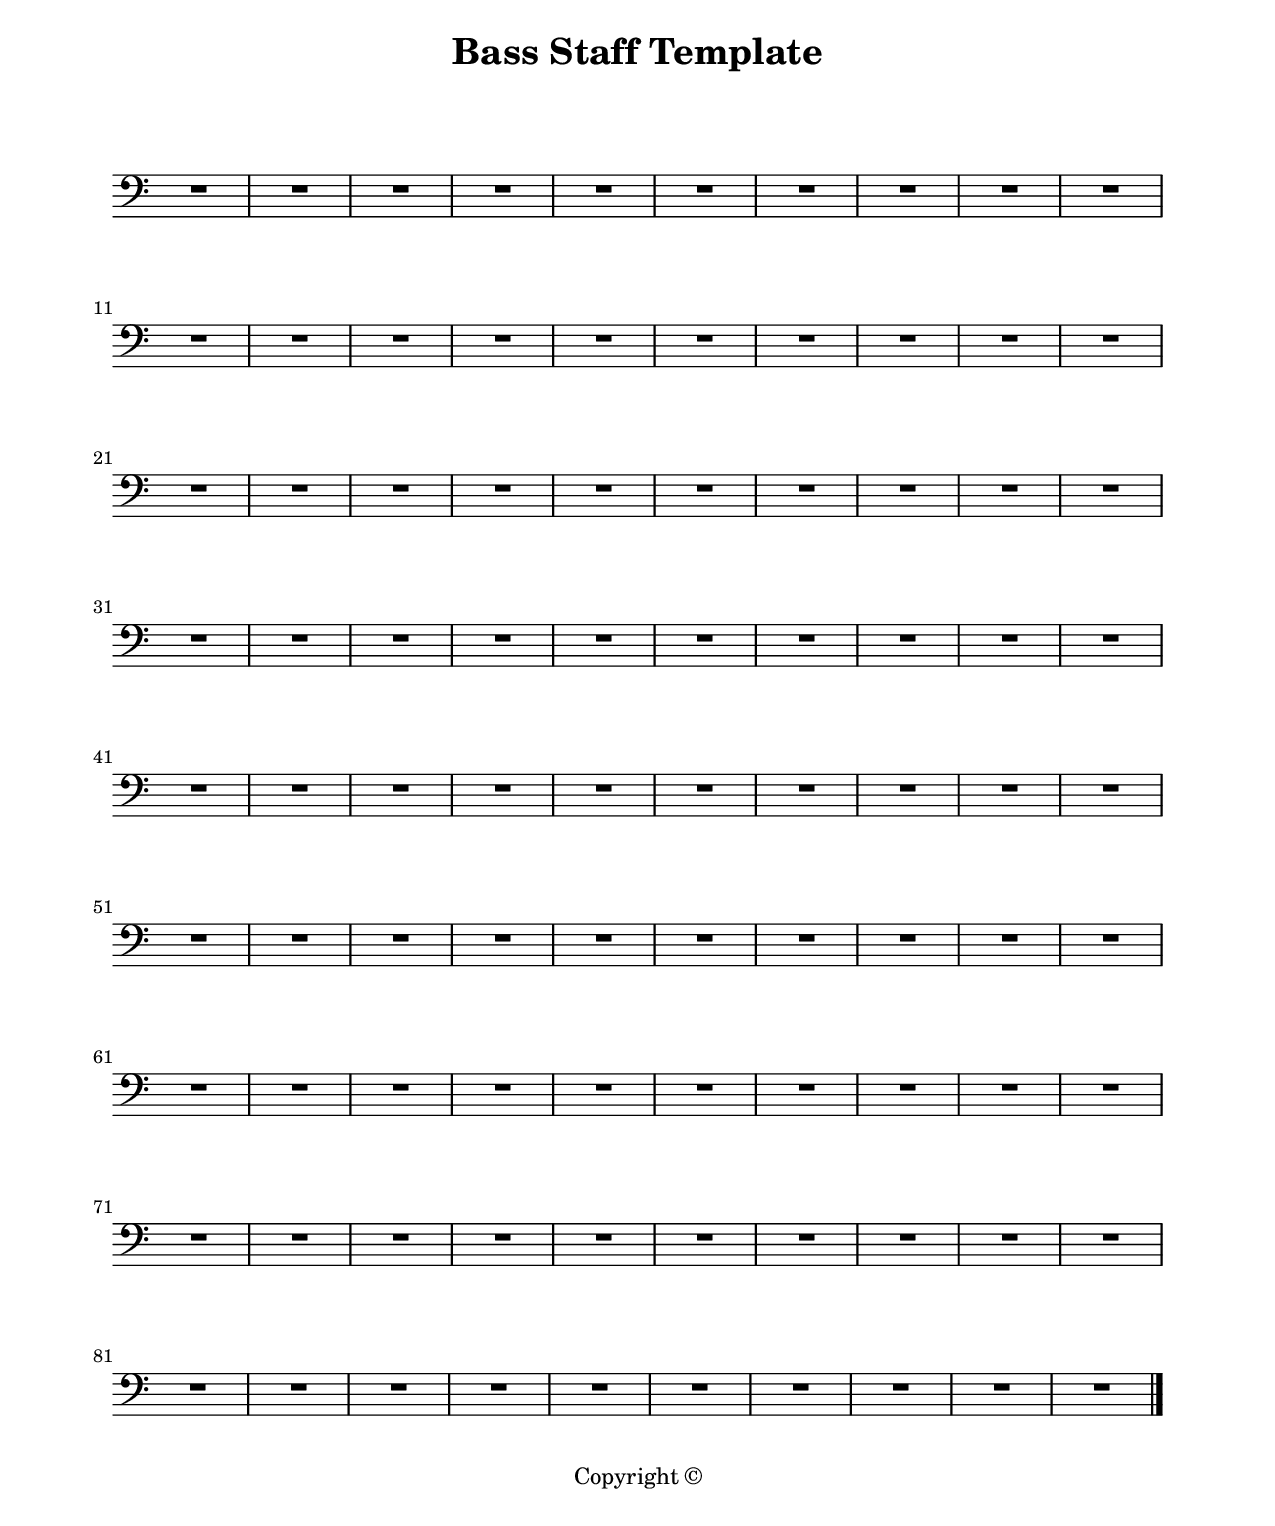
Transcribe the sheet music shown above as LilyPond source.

\version "2.18.2"

\paper {
  #(set-paper-size "letter")
  left-margin = 0.75\in
  right-margin = 0.75\in
  top-margin = 0.75\in
  bottom-margin = 0.5\in
  markup-system-spacing = #'((padding . 10))
  last-bottom-spacing = #'((padding . 5))
  ragged-bottom = ##f
  ragged-last = ##f
  ragged-last-bottom = ##f
  ragged-right = ##f
}

\header {
  title = "Bass Staff Template"
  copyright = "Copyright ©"
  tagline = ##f
}

scoreBreaks = {
  \repeat unfold 9 { s1*10 \break }
}

bassMusic = {
  \clef bass
  R1*90 \bar "|."
}

\score {
  \new Staff <<
    \scoreBreaks
    \bassMusic
  >>
  \layout {
    indent = 0
    \omit Staff.TimeSignature
  }
  %\midi {}  % uncomment for midi output
}